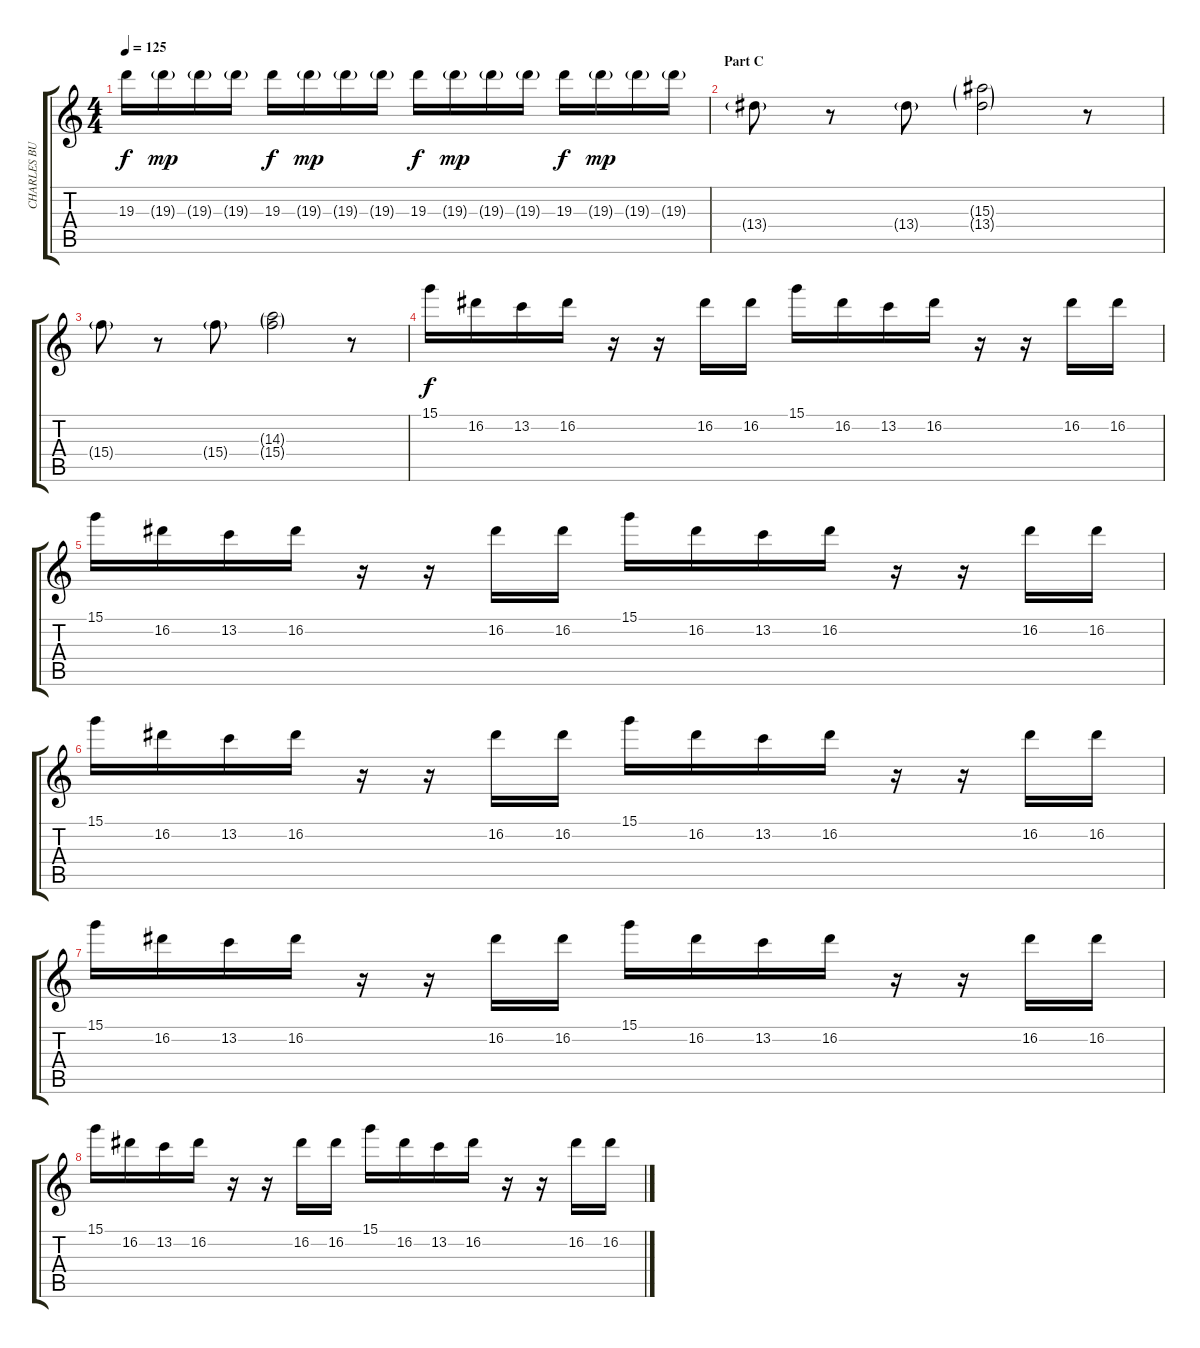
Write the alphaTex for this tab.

\track ("CHARLES BURCHILL!!!" "CHARLES BU") {instrument distortionguitar}
\staff {score tabs}
\tuning (E4 B3 G3 D3 A2 E2) {hide}
\ts (4 4)
\tempo 125
\clef g2
\ks c
19.3.16{dy f} 19.3{g}.16{dy mp} 19.3{g}.16 19.3{g}.16 19.3.16{dy f} 19.3{g}.16{dy mp} 19.3{g}.16 19.3{g}.16 19.3.16{dy f} 19.3{g}.16{dy mp} 19.3{g}.16 19.3{g}.16 19.3.16{dy f} 19.3{g}.16{dy mp} 19.3{g}.16 19.3{g}.16 |
\section ("" "Part C")
13.4{g}.8 r.8 13.4{g}.8 (15.3{g} 13.4{g}).2 r.8 |
15.4{g}.8 r.8 15.4{g}.8 (14.3{g} 15.4{g}).2 r.8 |
15.1.16{dy f} 16.2.16 13.2.16 16.2.16 r.16 r.16 16.2.16 16.2.16 15.1.16 16.2.16 13.2.16 16.2.16 r.16 r.16 16.2.16 16.2.16 |
15.1.16 16.2.16 13.2.16 16.2.16 r.16 r.16 16.2.16 16.2.16 15.1.16 16.2.16 13.2.16 16.2.16 r.16 r.16 16.2.16 16.2.16 |
15.1.16 16.2.16 13.2.16 16.2.16 r.16 r.16 16.2.16 16.2.16 15.1.16 16.2.16 13.2.16 16.2.16 r.16 r.16 16.2.16 16.2.16 |
15.1.16 16.2.16 13.2.16 16.2.16 r.16 r.16 16.2.16 16.2.16 15.1.16 16.2.16 13.2.16 16.2.16 r.16 r.16 16.2.16 16.2.16 |
15.1.16 16.2.16 13.2.16 16.2.16 r.16 r.16 16.2.16 16.2.16 15.1.16 16.2.16 13.2.16 16.2.16 r.16 r.16 16.2.16 16.2.16
